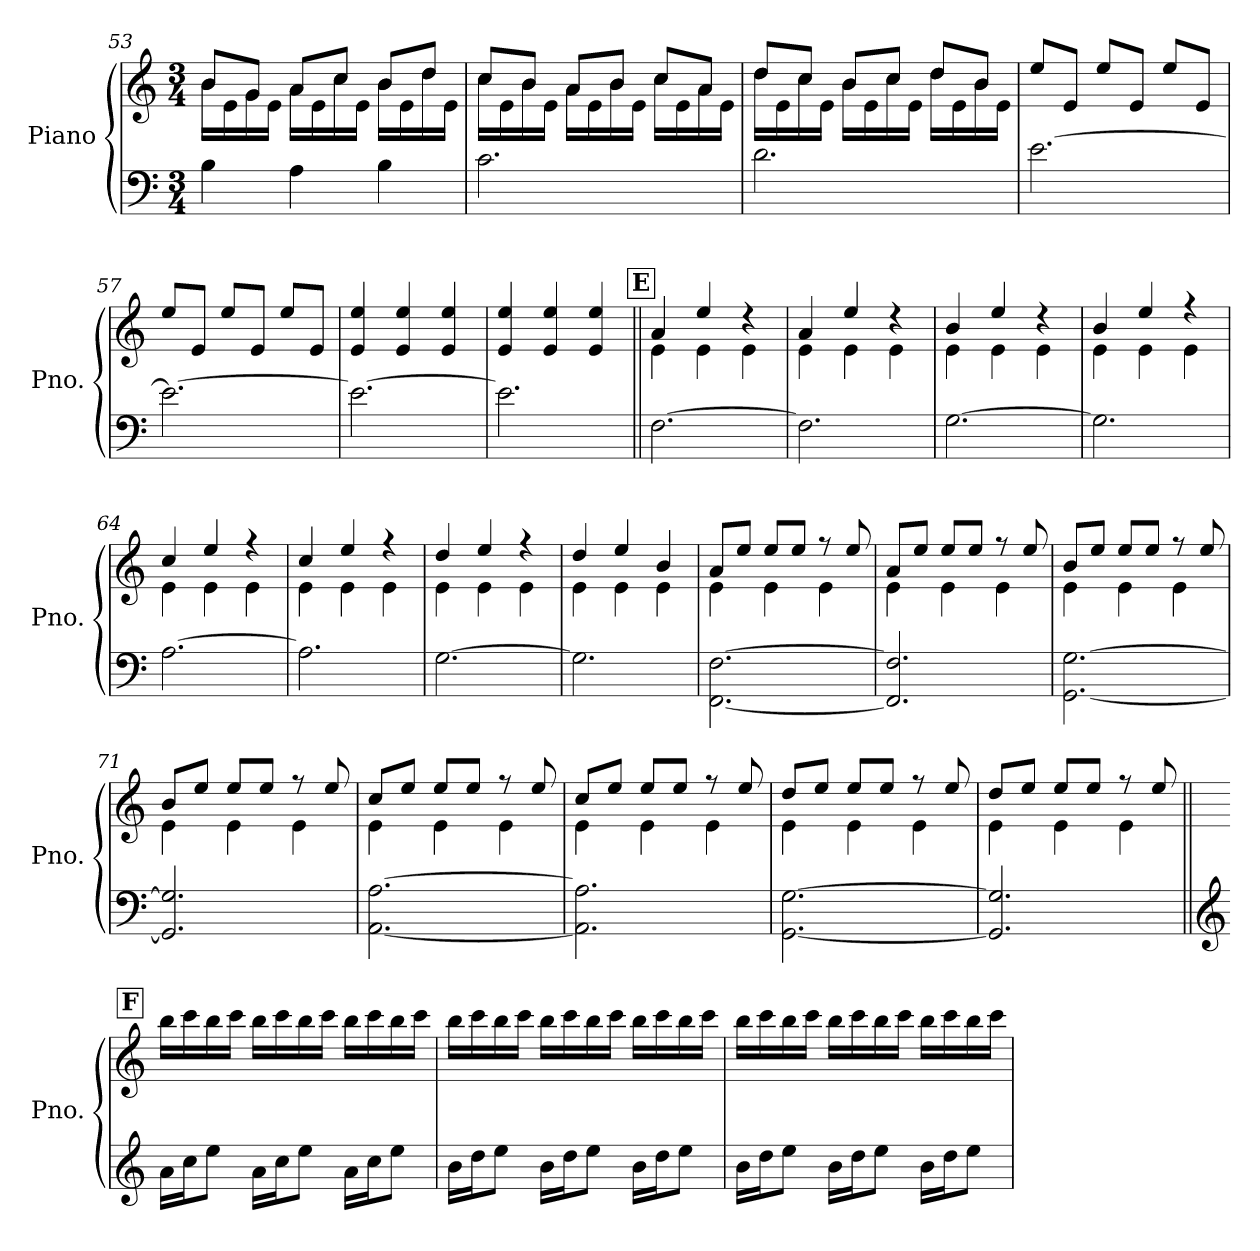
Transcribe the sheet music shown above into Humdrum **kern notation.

**kern	**kern
*part1	*part1
*staff2	*staff1
*I"Piano	*
*I'Pno.	*
*clefF4	*clefG2
*k[]	*k[]
*M3/4	*M3/4
=53	=53
*	*^
4B\	8b/L	16b\LL
.	.	16e\
.	8g/J	16g\
.	.	16e\JJ
4A\	8a/L	16a\LL
.	.	16e\
.	8cc/J	16cc\
.	.	16e\JJ
4B\	8b/L	16b\LL
.	.	16e\
.	8dd/J	16dd\
.	.	16e\JJ
=54	=54	=54
2.c\	8cc/L	16cc\LL
.	.	16e\
.	8b/J	16b\
.	.	16e\JJ
.	8a/L	16a\LL
.	.	16e\
.	8b/J	16b\
.	.	16e\JJ
.	8cc/L	16cc\LL
.	.	16e\
.	8a/J	16a\
.	.	16e\JJ
!!LO:LB:g=z	!!
=55	=55	=55
2.d\	8dd/L	16dd\LL
.	.	16e\
.	8cc/J	16cc\
.	.	16e\JJ
.	8b/L	16b\LL
.	.	16e\
.	8cc/J	16cc\
.	.	16e\JJ
.	8dd/L	16dd\LL
.	.	16e\
.	8b/J	16b\
.	.	16e\JJ
*	*v	*v
=56	=56
[2.e\	8ee/L
.	8e/J
.	8ee/L
.	8e/J
.	8ee/L
.	8e/J
=57	=57
2.e\_	8ee/L
.	8e/J
.	8ee/L
.	8e/J
.	8ee/L
.	8e/J
=58	=58
2.e\_	4e/ 4ee/
.	4e/ 4ee/
.	4e/ 4ee/
=59	=59
2.e\]	4e/ 4ee/
.	4e/ 4ee/
.	4e/ 4ee/
!!LO:LB:g=z
!!LO:REH:place=s1:a:B:fs=14:t=E
=60||	=60||
*	*^
[2.F\	4a/	4e\
.	4ee/	4e\
.	4r	4e\
=61	=61	=61
2.F\]	4a/	4e\
.	4ee/	4e\
.	4r	4e\
=62	=62	=62
[2.G\	4b/	4e\
.	4ee/	4e\
.	4r	4e\
=63	=63	=63
2.G\]	4b/	4e\
.	4ee/	4e\
.	4r	4e\
=64	=64	=64
[2.A\	4cc/	4e\
.	4ee/	4e\
.	4r	4e\
=65	=65	=65
2.A\]	4cc/	4e\
.	4ee/	4e\
.	4r	4e\
=66	=66	=66
[2.G\	4dd/	4e\
.	4ee/	4e\
.	4r	4e\
!!LO:LB:g=z	!!
=67	=67	=67
2.G\]	4dd/	4e\
.	4ee/	4e\
.	4b/	4e\
=68	=68	=68
[2.FF\ [2.F\	8a/L	4e\
.	8ee/J	.
.	8ee/L	4e\
.	8ee/J	.
.	8r	4e\
.	8ee/	.
=69	=69	=69
2.FF/] 2.F/]	8a/L	4e\
.	8ee/J	.
.	8ee/L	4e\
.	8ee/J	.
.	8r	4e\
.	8ee/	.
=70	=70	=70
[2.GG\ [2.G\	8b/L	4e\
.	8ee/J	.
.	8ee/L	4e\
.	8ee/J	.
.	8r	4e\
.	8ee/	.
=71	=71	=71
2.GG/] 2.G/]	8b/L	4e\
.	8ee/J	.
.	8ee/L	4e\
.	8ee/J	.
.	8r	4e\
.	8ee/	.
=72	=72	=72
[2.AA\ [2.A\	8cc/L	4e\
.	8ee/J	.
.	8ee/L	4e\
.	8ee/J	.
.	8r	4e\
.	8ee/	.
=73	=73	=73
2.AA\] 2.A\]	8cc/L	4e\
.	8ee/J	.
.	8ee/L	4e\
.	8ee/J	.
.	8r	4e\
.	8ee/	.
!!LO:LB:g=z	!!
=74	=74	=74
[2.GG\ [2.G\	8dd/L	4e\
.	8ee/J	.
.	8ee/L	4e\
.	8ee/J	.
.	8r	4e\
.	8ee/	.
=75	=75	=75
2.GG/] 2.G/]	8dd/L	4e\
.	8ee/J	.
.	8ee/L	4e\
.	8ee/J	.
.	8r	4e\
.	8ee/	.
*	*v	*v
!!LO:REH:place=s1:a:B:fs=14:t=F
=76||	=76||
*clefG2	*
16a\LL	16bb\LL
16cc\J	16ccc\
8ee\J	16bb\
.	16ccc\JJ
16a\LL	16bb\LL
16cc\J	16ccc\
8ee\J	16bb\
.	16ccc\JJ
16a\LL	16bb\LL
16cc\J	16ccc\
8ee\J	16bb\
.	16ccc\JJ
=77	=77
16b\LL	16bb\LL
16dd\J	16ccc\
8ee\J	16bb\
.	16ccc\JJ
16b\LL	16bb\LL
16dd\J	16ccc\
8ee\J	16bb\
.	16ccc\JJ
16b\LL	16bb\LL
16dd\J	16ccc\
8ee\J	16bb\
.	16ccc\JJ
!!LO:PB:g=z
=78	=78
16b\LL	16bb\LL
16dd\J	16ccc\
8ee\J	16bb\
.	16ccc\JJ
16b\LL	16bb\LL
16dd\J	16ccc\
8ee\J	16bb\
.	16ccc\JJ
16b\LL	16bb\LL
16dd\J	16ccc\
8ee\J	16bb\
.	16ccc\JJ
=	=
*-	*-
